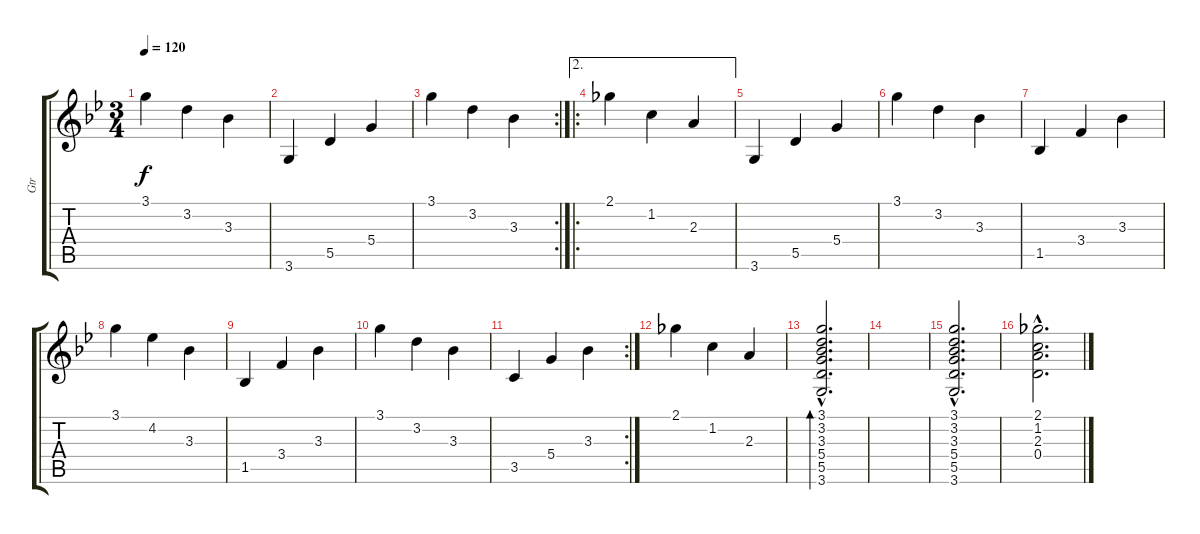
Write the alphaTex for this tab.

\track ("Gtr" "Gtr") {instrument acousticguitarnylon}
\staff {score tabs}
\tuning (E4 B3 G3 D3 A2 E2) {hide}
\ts (3 4)
\tempo 120
\clef g2
\ks bb
3.1.4{dy f} 3.2.4 3.3.4 |
3.6.4 5.5.4 5.4.4 |
\rc 2
3.1.4 3.2.4 3.3.4 |
\ae 2
\ro
2.1.4 1.2.4 2.3.4 |
3.6.4 5.5.4 5.4.4 |
3.1.4 3.2.4 3.3.4 |
1.5.4 3.4.4 3.3.4 |
3.1.4 4.2.4 3.3.4 |
1.5.4 3.4.4 3.3.4 |
3.1.4 3.2.4 3.3.4 |
\rc 2
3.5.4 5.4.4 3.3.4 |
2.1.4 1.2.4 2.3.4 |
(3.1{hac} 3.2{hac} 3.3{hac} 5.4{hac} 5.5{hac} 3.6{hac}).2{d bd 240} |
|
(3.1{hac} 3.2{hac} 3.3{hac} 5.4{hac} 5.5{hac} 3.6{hac}).2{d} |
(2.1{hac} 1.2{hac} 2.3{hac} 0.4{hac}).2{d}
